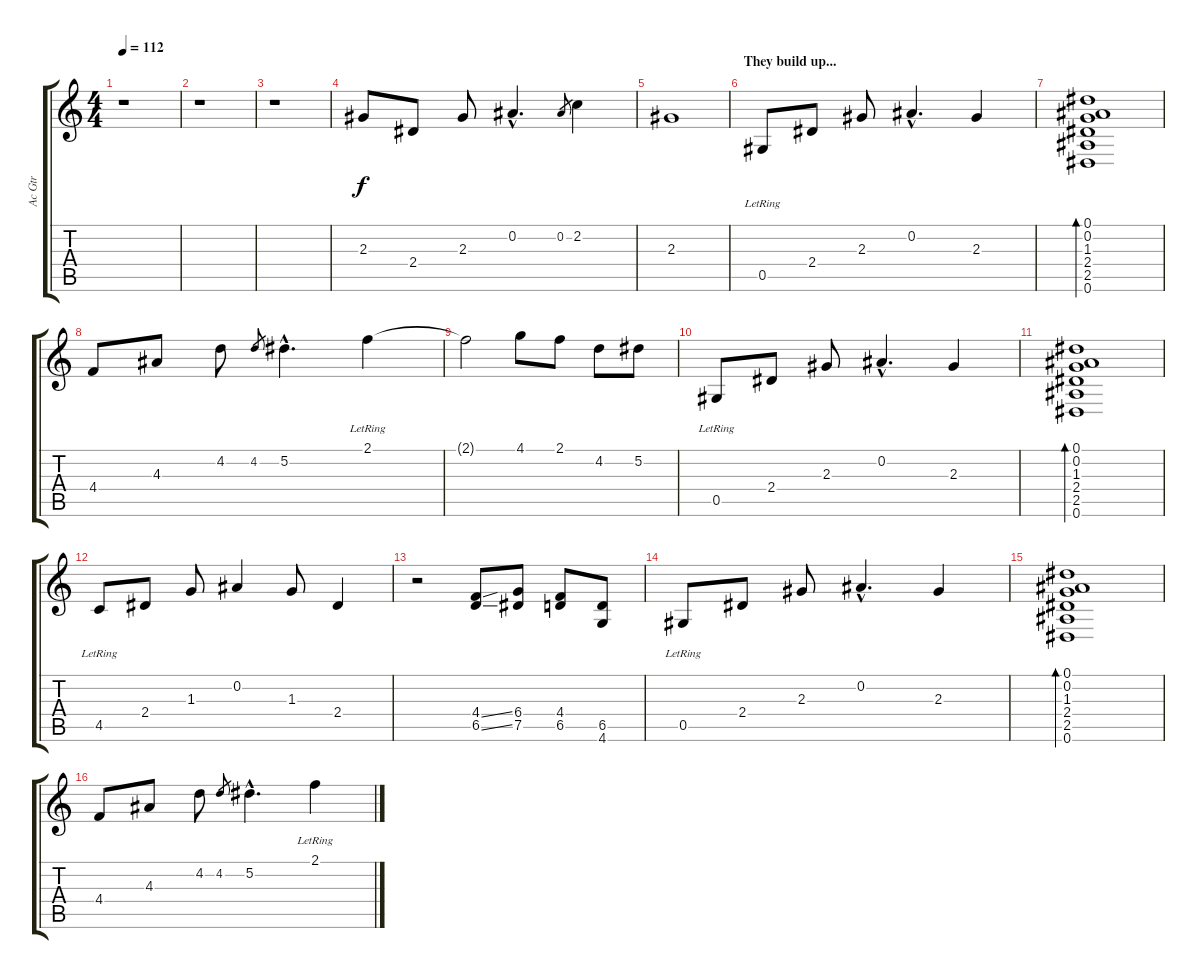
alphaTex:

\track ("Ac Gtr" "Ac Gtr") {instrument acousticguitarsteel}
\staff {score tabs}
\tuning (Eb4 Bb3 Gb3 Db3 Ab2 Eb2) {hide}
\ts (4 4)
\tempo 112
\clef g2
\ks c
r.1{dy f} |
r.1 |
r.1 |
2.3.8 2.4.8 2.3.8 0.2{hac}.4{d} 0.2.8{gr} 2.2.4 |
2.3.1 |
\section ("" "They build up...")
0.5{lr}.8 2.4.8 2.3.8 0.2{hac}.4{d} 2.3.4 |
(0.1 0.2 1.3 2.4 2.5 0.6).1{bd 120} |
4.4.8 4.3.8 4.2.8 4.2.8{gr} 5.2{hac}.4{d} 2.1{lr}.4 |
2.1{t}.2 4.1.8 2.1.8 4.2.8 5.2.8 |
0.5{lr}.8 2.4.8 2.3.8 0.2{hac}.4{d} 2.3.4 |
(0.1 0.2 1.3 2.4 2.5 0.6).1{bd 120} |
4.5{lr}.8 2.4.8 1.3.8 0.2.4 1.3.8 2.4.4 |
r.2 (4.4{ss} 6.5{ss}).8 (6.4 7.5).8 (4.4 6.5).8 (6.5 4.6).8 |
0.5{lr}.8 2.4.8 2.3.8 0.2{hac}.4{d} 2.3.4 |
(0.1 0.2 1.3 2.4 2.5 0.6).1{bd 120} |
4.4.8 4.3.8 4.2.8 4.2.8{gr} 5.2{hac}.4{d} 2.1{lr}.4
